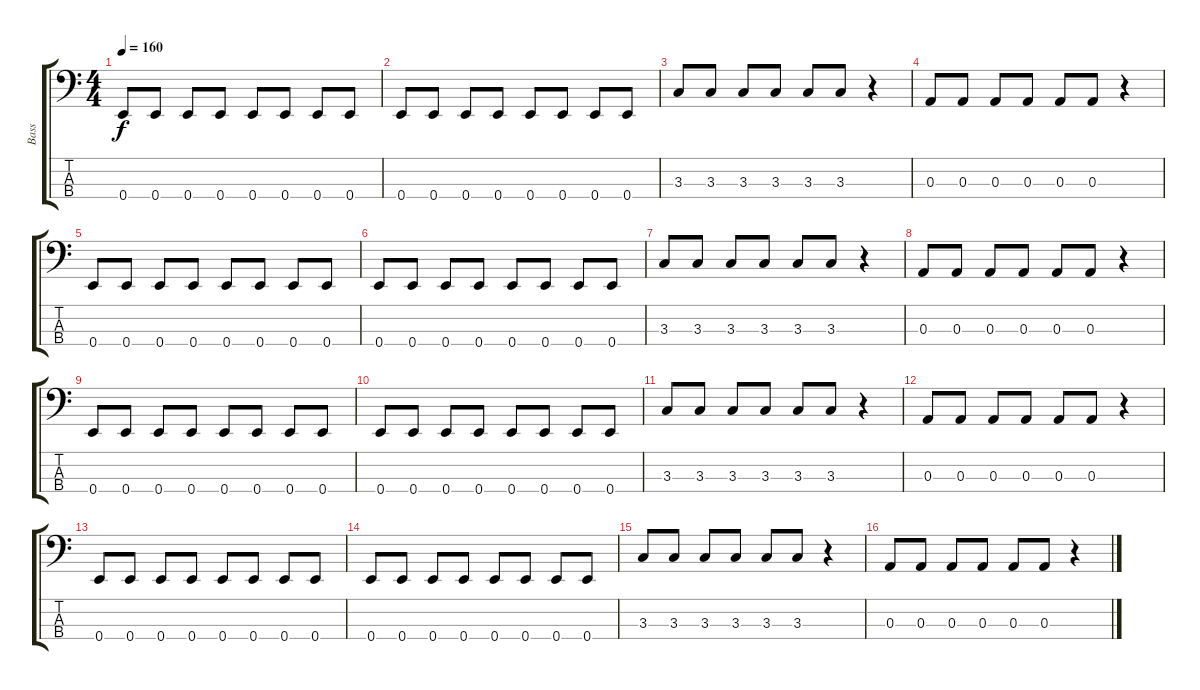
\track ("Bass" "Bass") {instrument electricbassfinger}
\staff {score tabs}
\tuning (G2 D2 A1 E1) {hide}
\ts (4 4)
\tempo 160
\clef f4
\ks c
0.4.8{dy f} 0.4.8 0.4.8 0.4.8 0.4.8 0.4.8 0.4.8 0.4.8 |
0.4.8 0.4.8 0.4.8 0.4.8 0.4.8 0.4.8 0.4.8 0.4.8 |
3.3.8 3.3.8 3.3.8 3.3.8 3.3.8 3.3.8 r.4 |
0.3.8 0.3.8 0.3.8 0.3.8 0.3.8 0.3.8 r.4 |
0.4.8 0.4.8 0.4.8 0.4.8 0.4.8 0.4.8 0.4.8 0.4.8 |
0.4.8 0.4.8 0.4.8 0.4.8 0.4.8 0.4.8 0.4.8 0.4.8 |
3.3.8 3.3.8 3.3.8 3.3.8 3.3.8 3.3.8 r.4 |
0.3.8 0.3.8 0.3.8 0.3.8 0.3.8 0.3.8 r.4 |
0.4.8 0.4.8 0.4.8 0.4.8 0.4.8 0.4.8 0.4.8 0.4.8 |
0.4.8 0.4.8 0.4.8 0.4.8 0.4.8 0.4.8 0.4.8 0.4.8 |
3.3.8 3.3.8 3.3.8 3.3.8 3.3.8 3.3.8 r.4 |
0.3.8 0.3.8 0.3.8 0.3.8 0.3.8 0.3.8 r.4 |
0.4.8 0.4.8 0.4.8 0.4.8 0.4.8 0.4.8 0.4.8 0.4.8 |
0.4.8 0.4.8 0.4.8 0.4.8 0.4.8 0.4.8 0.4.8 0.4.8 |
3.3.8 3.3.8 3.3.8 3.3.8 3.3.8 3.3.8 r.4 |
0.3.8 0.3.8 0.3.8 0.3.8 0.3.8 0.3.8 r.4
